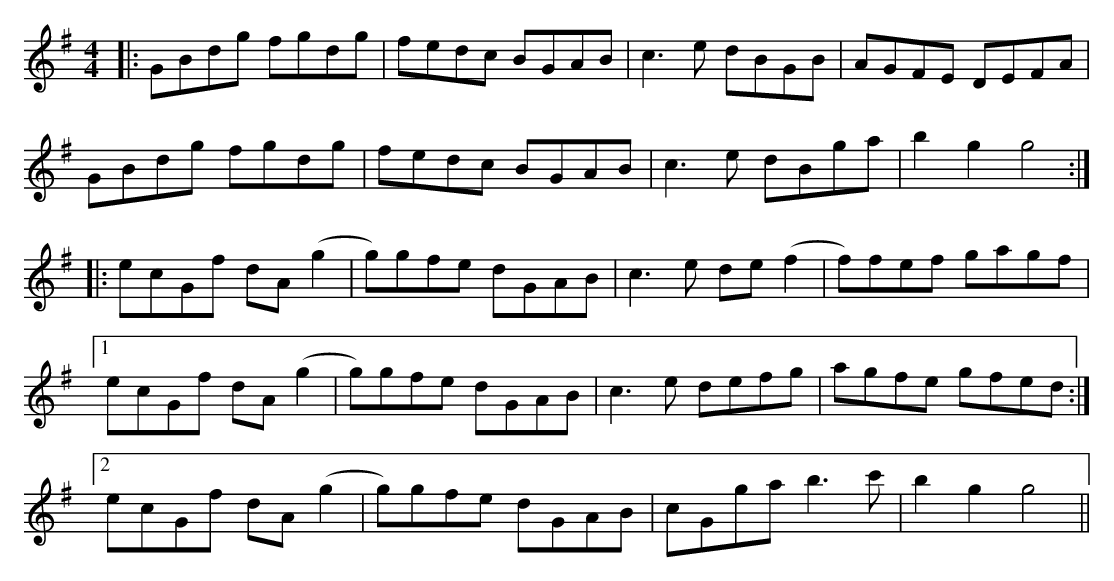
X:1
M:4/4
K:G
|:GBdg fgdg|fedc BGAB|c3e dBGB|AGFE DEFA|
GBdg fgdg|fedc BGAB|c3e dBga|b2 g2 g4:|
|:ecGf dA(g2|g)gfe dGAB|c3e de(f2|f)fef gagf|
[1 ecGf dA(g2|g)gfe dGAB|c3e defg|agfe gfed:|
[2 ecGf dA(g2|g)gfe dGAB|cGga b3c'|b2 g2 g4||
